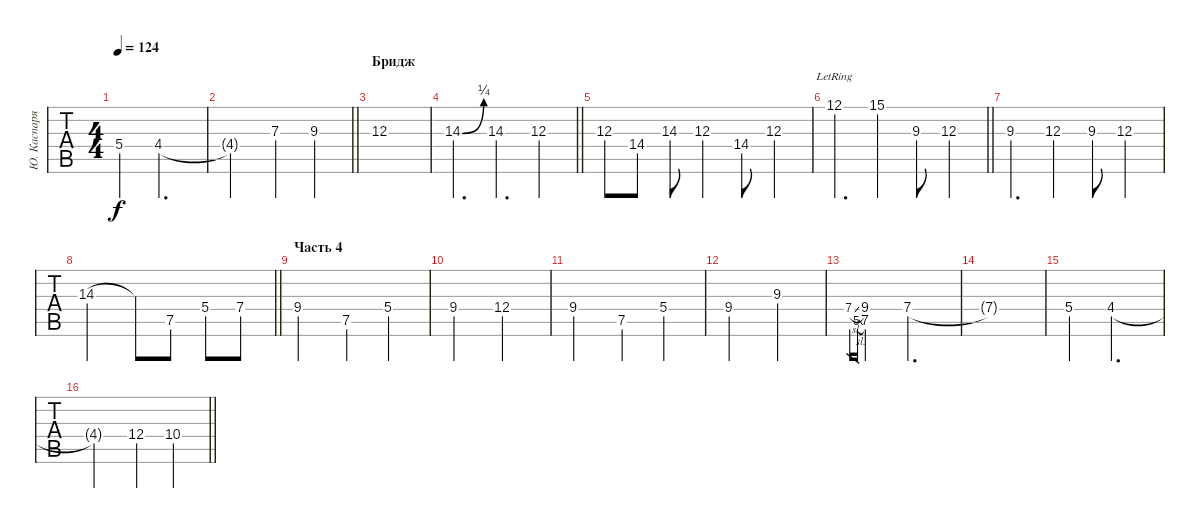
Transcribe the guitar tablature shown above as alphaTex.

\track ("Ю. Каспарян (2-е соло)" "Ю. Каспаря") {instrument overdrivenguitar}
\staff {tabs}
\tuning (E4 B3 G3 D3 A2 E2) {hide}
\ts (4 4)
\tempo 124
\clef g2
\ks c
5.4.4{dy f} 4.4.2{d} |
\barLineRight lightlight
4.4{t}.2 7.3.4 9.3.4 |
\section ("" "Бридж")
12.3.1 |
\barLineRight lightlight
14.3{be (bend 0 0 60 1)}.4{d} 14.3.4{d} 12.3.4 |
12.3.8 14.4.8 14.3.8 12.3.4 14.4.8 12.3.4 |
\barLineRight lightlight
12.1{lr}.4{d} 15.1.4 9.3.8 12.3.4 |
9.3.4{d} 12.3.4 9.3.8 12.3.4 |
\barLineRight lightlight
14.3.2 14.3{t}.8 7.5.8 5.4.8 7.4.8 |
\section ("" "Часть 4")
9.4.2 7.5.4 5.4.4 |
9.4.2 12.4.2 |
9.4.2 7.5.4 5.4.4 |
9.4.2 9.3.2 |
7.4{sl}.16{gr} 5.5{sl}.16{gr} (9.4 7.5).4 7.4.2{d} |
7.4{t}.1 |
5.4.4 4.4.2{d} |
\barLineRight lightlight
4.4{t}.2 12.4.4 10.4.4
